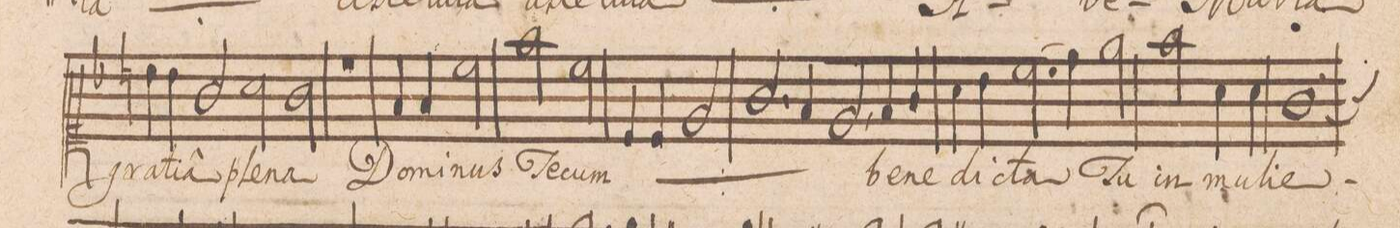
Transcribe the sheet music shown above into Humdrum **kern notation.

**kern	**text
*I"CANTVS.	*
*clefC1	*
*k[b-]	*
*met(C|)	*
*M2/1	*
4bn\	gra-
4b\	-ti-
2g/	-a
2a\	ple-
2g\	-na
=15-	=15-
1rdd	.
4f/	Do-
4f/	-mi-
2cc\	-nus
=16-	=16-
2ff\	Te-
2cc\	-cum
*	*ij
4c/	Do-
4c/	-mi-
2e/	-nus
=17-	=17-
2.g/	Te-
4f/	.
2e,/	-cum
*	*Xij
4f/	be-
4g/	-ne-
=18-	=18-
4a\	-di-
4b-\	.
(>2.cc\	-cta
4dd\)	.
2ee\	Tu
=19-	=19-
2ff\	in
4a\	mu-
4a\	-li-
*custos:g	*
[<1g	-e-
=20-	=20-
*-	*-
